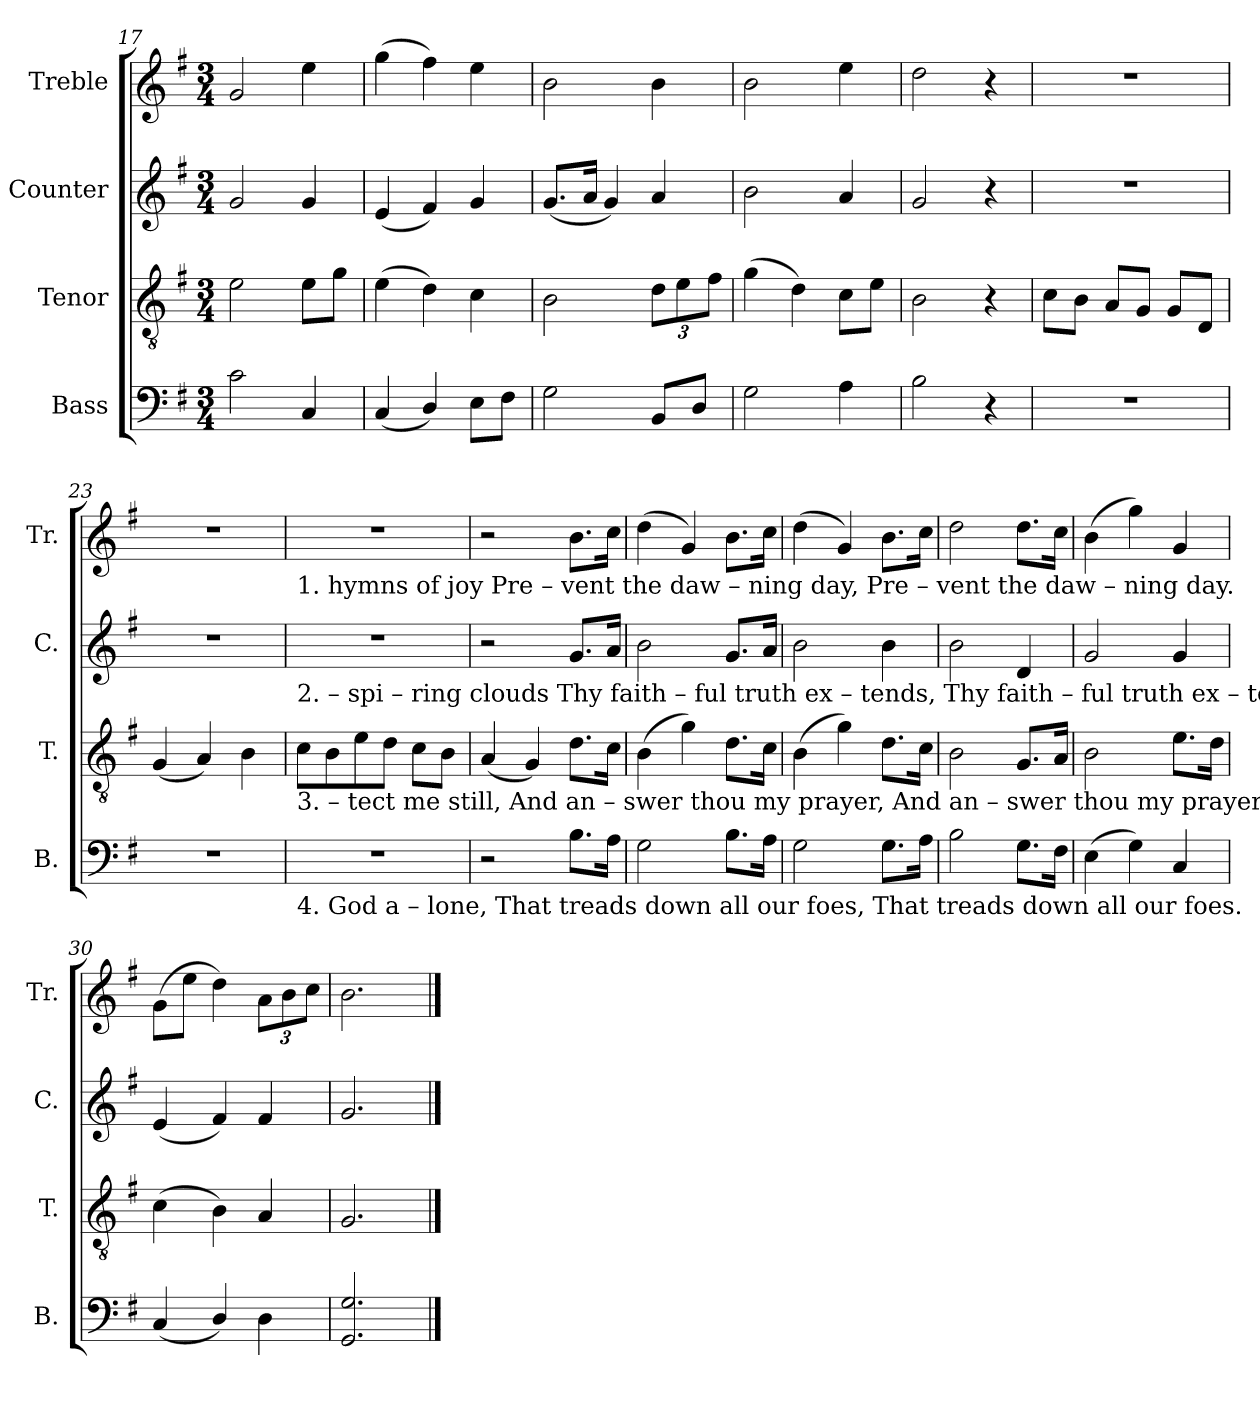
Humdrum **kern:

**kern	**kern	**kern	**kern
*part4	*part3	*part2	*part1
*staff4	*staff3	*staff2	*staff1
*I"Bass	*I"Tenor	*I"Counter	*I"Treble
*I'B.	*I'T.	*I'C.	*I'Tr.
*clefF4	*clefGv2	*clefG2	*clefG2
*k[f#]	*k[f#]	*k[f#]	*k[f#]
*M3/4	*M3/4	*M3/4	*M3/4
=17	=17	=17	=17
2c\	2e\	2g/	2g/
4C/	8e\L	4g/	4ee\
.	8g\J	.	.
=18	=18	=18	=18
(4C/	(4e\	(4e/	(4gg\
4D/)	4d\)	4f#/)	4ff#\)
8E\L	4c\	4g/	4ee\
8F#\J	.	.	.
=19	=19	=19	=19
2G\	2B\	(8.g/L	2b\
.	.	16a/Jk	.
.	.	4g/)	.
*	*Xbrackettup	*	*
8BB/L	12d\L	4a/	4b\
.	12e\	.	.
8D/J	.	.	.
.	12f#\J	.	.
=20	=20	=20	=20
2G\	(4g\	2b\	2b\
.	4d\)	.	.
4A\	8c\L	4a/	4ee\
.	8e\J	.	.
=21	=21	=21	=21
2B\	2B\	2g/	2dd\
4r	4r	4r	4r
=22	=22	=22	=22
2.r	8c\L	2.r	2.r
.	8B\J	.	.
.	8A/L	.	.
.	8G/J	.	.
.	8G/L	.	.
.	8D/J	.	.
=23	=23	=23	=23
2.r	(4G/	2.r	2.r
.	4A/)	.	.
.	4B\	.	.
!!LO:LB:g=z
=24	=24	=24	=24
!	!	!	!LO:TX:b:t=1.  hymns       of         joy         Pre  –  vent       the       daw  – ning     day,    Pre   –  vent      the       daw      –    ning      day.
!	!	!LO:TX:b:t=2. – spi    –   ring    clouds     Thy      faith  –  ful       truth     ex   –  tends,   Thy     faith  – ful         truth         ex    –   tends.	!
!	!LO:TX:b:t=3. – tect           me        still,     And      an    –   swer     thou     my    prayer,  And     an    –   swer    thou           my       prayer.	!	!
!LO:TX:b:t=4.    God           a    –    lone,     That     treads  down    all          our     foes,   That     treads   down    all            our           foes.	!	!	!
2.r	8c\L	2.r	2.r
.	8B\	.	.
.	8e\	.	.
.	8d\J	.	.
.	8c\L	.	.
.	8B\J	.	.
=25	=25	=25	=25
2r	(4A/	2r	2r
.	4G/)	.	.
8.B\L	8.d\L	8.g/L	8.b\L
16A\Jk	16c\Jk	16a/Jk	16cc\Jk
=26	=26	=26	=26
2G\	(4B\	2b\	(4dd\
.	4g\)	.	4g/)
8.B\L	8.d\L	8.g/L	8.b\L
16A\Jk	16c\Jk	16a/Jk	16cc\Jk
=27	=27	=27	=27
2G\	(4B\	2b\	(4dd\
.	4g\)	.	4g/)
8.G\L	8.d\L	4b\	8.b\L
16A\Jk	16c\Jk	.	16cc\Jk
=28	=28	=28	=28
2B\	2B\	2b\	2dd\
8.G\L	8.G/L	4d/	8.dd\L
16F#\Jk	16A/Jk	.	16cc\Jk
=29	=29	=29	=29
(4E\	2B\	2g/	(4b\
4G\)	.	.	4gg\)
4C/	8.e\L	4g/	4g/
.	16d\Jk	.	.
=30	=30	=30	=30
(4C/	(4c\	(4e/	(8g\L
.	.	.	8ee\J
4D/)	4B\)	4f#/)	4dd\)
*	*	*	*Xbrackettup
4D\	4A/	4f#/	12a\L
.	.	.	12b\
.	.	.	12cc\J
=31	=31	=31	=31
2.GG/ 2.G/	2.G/	2.g/	2.b\
==	==	==	==
*-	*-	*-	*-
